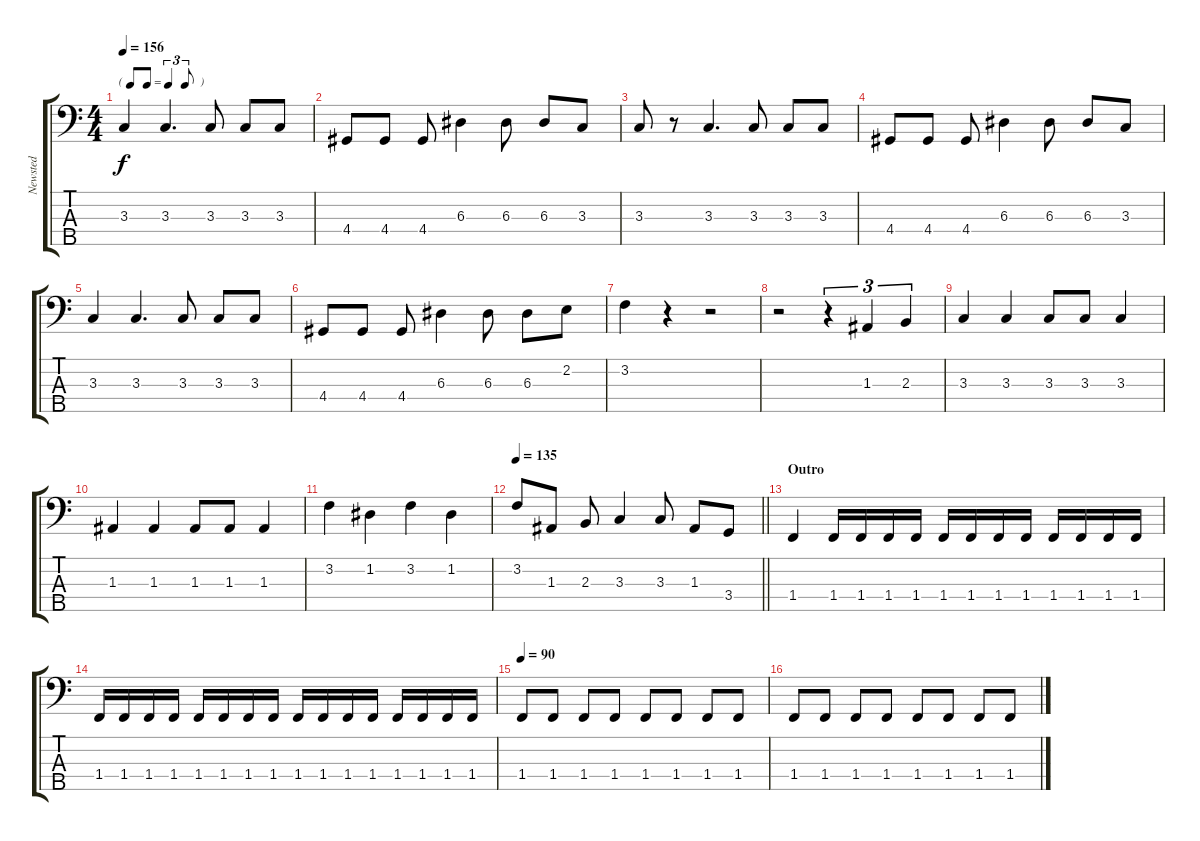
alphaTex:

\track ("Newsted" "Newsted") {instrument electricbassfinger}
\staff {score tabs}
\tuning (G2 D2 A1 E1 B0) {hide}
\ts (4 4)
\tf triplet8th
\section ("" "")
\tempo 156
\clef f4
\ks c
3.3.4{dy f} 3.3.4{d} 3.3.8 3.3.8 3.3.8 |
4.4.8 4.4.8 4.4.8 6.3.4 6.3.8 6.3.8 3.3.8 |
3.3.8 r.8 3.3.4{d} 3.3.8 3.3.8 3.3.8 |
4.4.8 4.4.8 4.4.8 6.3.4 6.3.8 6.3.8 3.3.8 |
3.3.4 3.3.4{d} 3.3.8 3.3.8 3.3.8 |
4.4.8 4.4.8 4.4.8 6.3.4 6.3.8 6.3.8 2.2.8 |
3.2.4 r.4 r.2 |
r.2 r.4{tu (3 2)} 1.3.4{tu (3 2)} 2.3.4{tu (3 2)} |
3.3.4 3.3.4 3.3.8 3.3.8 3.3.4 |
1.3.4 1.3.4 1.3.8 1.3.8 1.3.4 |
3.2.4 1.2.4 3.2.4 1.2.4 |
\tempo 135
\barLineRight lightlight
3.2.8 1.3.8 2.3.8 3.3.4 3.3.8 1.3.8 3.4.8 |
\section ("" "Outro")
1.4.4 1.4.16 1.4.16 1.4.16 1.4.16 1.4.16 1.4.16 1.4.16 1.4.16 1.4.16 1.4.16 1.4.16 1.4.16 |
1.4.16 1.4.16 1.4.16 1.4.16 1.4.16 1.4.16 1.4.16 1.4.16 1.4.16 1.4.16 1.4.16 1.4.16 1.4.16 1.4.16 1.4.16 1.4.16 |
\tempo 90
1.4.8 1.4.8 1.4.8 1.4.8 1.4.8 1.4.8 1.4.8 1.4.8 |
1.4.8 1.4.8 1.4.8 1.4.8 1.4.8 1.4.8 1.4.8 1.4.8
